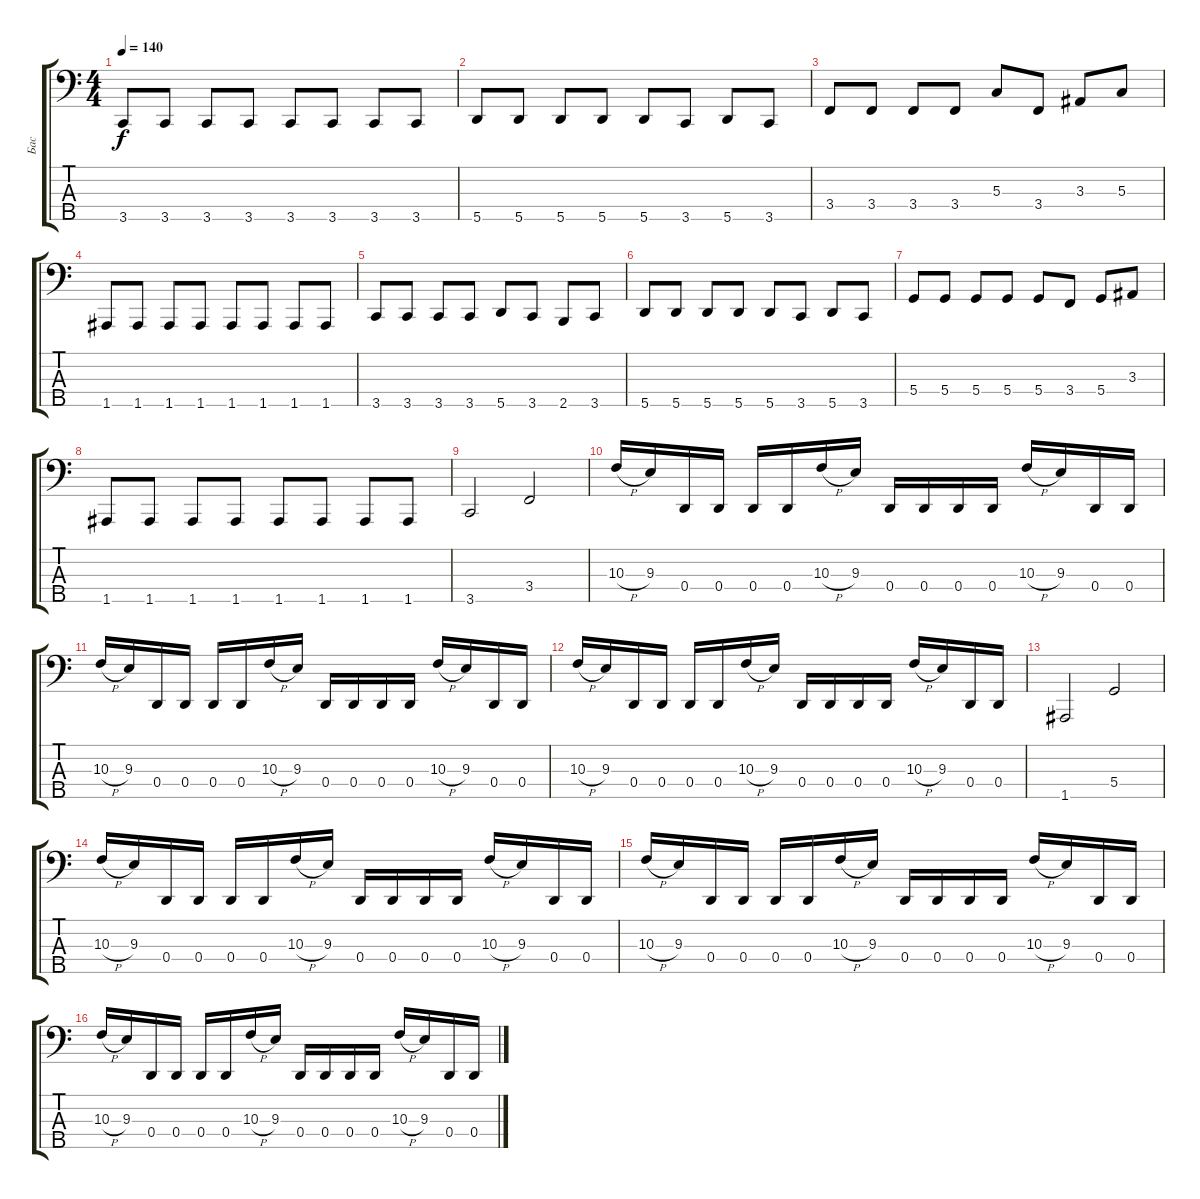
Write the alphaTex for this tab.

\track ("Бас" "Бас") {instrument electricbassfinger}
\staff {score tabs}
\tuning (F2 C2 G1 D1 A0) {hide}
\ts (4 4)
\tempo 140
\clef f4
\ks c
3.5.8{dy f} 3.5.8 3.5.8 3.5.8 3.5.8 3.5.8 3.5.8 3.5.8 |
5.5.8 5.5.8 5.5.8 5.5.8 5.5.8 3.5.8 5.5.8 3.5.8 |
3.4.8 3.4.8 3.4.8 3.4.8 5.3.8 3.4.8 3.3.8 5.3.8 |
1.5.8 1.5.8 1.5.8 1.5.8 1.5.8 1.5.8 1.5.8 1.5.8 |
3.5.8 3.5.8 3.5.8 3.5.8 5.5.8 3.5.8 2.5.8 3.5.8 |
5.5.8 5.5.8 5.5.8 5.5.8 5.5.8 3.5.8 5.5.8 3.5.8 |
5.4.8 5.4.8 5.4.8 5.4.8 5.4.8 3.4.8 5.4.8 3.3.8 |
1.5.8 1.5.8 1.5.8 1.5.8 1.5.8 1.5.8 1.5.8 1.5.8 |
3.5.2 3.4.2 |
10.3{h}.16 9.3.16 0.4.16 0.4.16 0.4.16 0.4.16 10.3{h}.16 9.3.16 0.4.16 0.4.16 0.4.16 0.4.16 10.3{h}.16 9.3.16 0.4.16 0.4.16 |
10.3{h}.16 9.3.16 0.4.16 0.4.16 0.4.16 0.4.16 10.3{h}.16 9.3.16 0.4.16 0.4.16 0.4.16 0.4.16 10.3{h}.16 9.3.16 0.4.16 0.4.16 |
10.3{h}.16 9.3.16 0.4.16 0.4.16 0.4.16 0.4.16 10.3{h}.16 9.3.16 0.4.16 0.4.16 0.4.16 0.4.16 10.3{h}.16 9.3.16 0.4.16 0.4.16 |
1.5.2 5.4.2 |
10.3{h}.16 9.3.16 0.4.16 0.4.16 0.4.16 0.4.16 10.3{h}.16 9.3.16 0.4.16 0.4.16 0.4.16 0.4.16 10.3{h}.16 9.3.16 0.4.16 0.4.16 |
10.3{h}.16 9.3.16 0.4.16 0.4.16 0.4.16 0.4.16 10.3{h}.16 9.3.16 0.4.16 0.4.16 0.4.16 0.4.16 10.3{h}.16 9.3.16 0.4.16 0.4.16 |
10.3{h}.16 9.3.16 0.4.16 0.4.16 0.4.16 0.4.16 10.3{h}.16 9.3.16 0.4.16 0.4.16 0.4.16 0.4.16 10.3{h}.16 9.3.16 0.4.16 0.4.16
